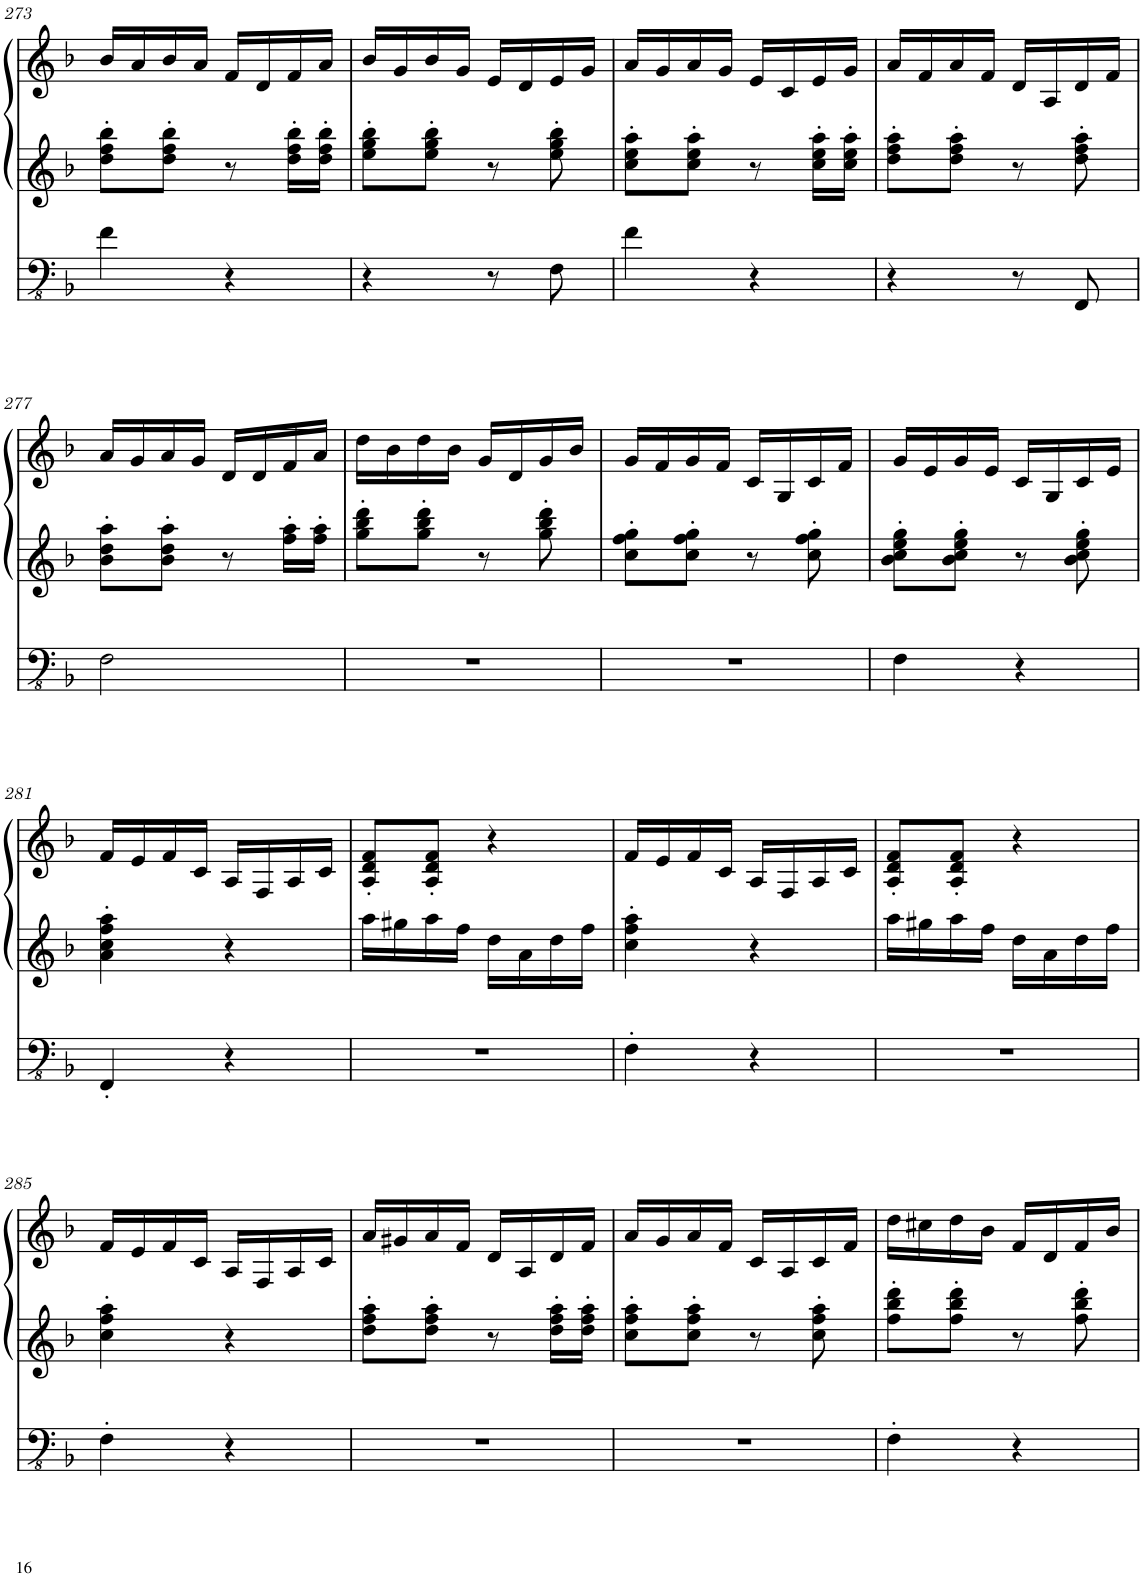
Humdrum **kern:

**kern	**kern	**kern
*part1	*part1	*part1
*staff3	*staff2	*staff1
*I"Pipe Organ	*	*
*I'Org.	*	*
!!LO:PB:g=z
*clefFv4	*clefG2	*clefG2
*k[b-]	*k[b-]	*k[b-]
*M2/4	*M2/4	*M2/4
=273	=273	=273
4F\	8dd\' 8ff\' 8bb-\'L	16b-/LL
.	.	16a/
.	8dd\' 8ff\' 8bb-\'J	16b-/
.	.	16a/JJ
4r	8r	16f/LL
.	.	16d/
.	16dd\' 16ff\' 16bb-\'LL	16f/
.	16dd\' 16ff\' 16bb-\'JJ	16a/JJ
=274	=274	=274
4r	8ee\' 8gg\' 8bb-\'L	16b-/LL
.	.	16g/
.	8ee\' 8gg\' 8bb-\'J	16b-/
.	.	16g/JJ
8r	8r	16e/LL
.	.	16d/
8FF\	8ee\' 8gg\' 8bb-\'	16e/
.	.	16g/JJ
=275	=275	=275
4F\	8cc\' 8ee\' 8aa\'L	16a/LL
.	.	16g/
.	8cc\' 8ee\' 8aa\'J	16a/
.	.	16g/JJ
4r	8r	16e/LL
.	.	16c/
.	16cc\' 16ee\' 16aa\'LL	16e/
.	16cc\' 16ee\' 16aa\'JJ	16g/JJ
=276	=276	=276
4r	8dd\' 8ff\' 8aa\'L	16a/LL
.	.	16f/
.	8dd\' 8ff\' 8aa\'J	16a/
.	.	16f/JJ
8r	8r	16d/LL
.	.	16A/
8FFF/	8dd\' 8ff\' 8aa\'	16d/
.	.	16f/JJ
!!LO:LB:g=z
=277	=277	=277
2FF\	8b-\' 8dd\' 8aa\'L	16a/LL
.	.	16g/
.	8b-\' 8dd\' 8aa\'J	16a/
.	.	16g/JJ
.	8r	16d/LL
.	.	16d/
.	16ff\' 16aa\'LL	16f/
.	16ff\' 16aa\'JJ	16a/JJ
=278	=278	=278
2r	8gg\' 8bb-\' 8ddd\'L	16dd\LL
.	.	16b-\
.	8gg\' 8bb-\' 8ddd\'J	16dd\
.	.	16b-\JJ
.	8r	16g/LL
.	.	16d/
.	8gg\' 8bb-\' 8ddd\'	16g/
.	.	16b-/JJ
=279	=279	=279
2r	8cc\' 8ff\' 8gg\'L	16g/LL
.	.	16f/
.	8cc\' 8ff\' 8gg\'J	16g/
.	.	16f/JJ
.	8r	16c/LL
.	.	16G/
.	8cc\' 8ff\' 8gg\'	16c/
.	.	16f/JJ
=280	=280	=280
4FF\	8b-\' 8cc\' 8ee\' 8gg\'L	16g/LL
.	.	16e/
.	8b-\' 8cc\' 8ee\' 8gg\'J	16g/
.	.	16e/JJ
4r	8r	16c/LL
.	.	16G/
.	8b-\' 8cc\' 8ee\' 8gg\'	16c/
.	.	16e/JJ
!!LO:LB:g=z
=281	=281	=281
4FFF'/	4a\' 4cc\' 4ff\' 4aa\'	16f/LL
.	.	16e/
.	.	16f/
.	.	16c/JJ
4r	4r	16A/LL
.	.	16F/
.	.	16A/
.	.	16c/JJ
=282	=282	=282
2r	16aa\LL	8A/' 8d/' 8f/'L
.	16gg#X\	.
.	16aa\	8A/' 8d/' 8f/'J
.	16ff\JJ	.
.	16dd\LL	4r
.	16a\	.
.	16dd\	.
.	16ff\JJ	.
=283	=283	=283
4FF'\	4cc\' 4ff\' 4aa\'	16f/LL
.	.	16e/
.	.	16f/
.	.	16c/JJ
4r	4r	16A/LL
.	.	16F/
.	.	16A/
.	.	16c/JJ
=284	=284	=284
2r	16aa\LL	8A/' 8d/' 8f/'L
.	16gg#X\	.
.	16aa\	8A/' 8d/' 8f/'J
.	16ff\JJ	.
.	16dd\LL	4r
.	16a\	.
.	16dd\	.
.	16ff\JJ	.
!!LO:LB:g=z
=285	=285	=285
4FF'\	4cc\' 4ff\' 4aa\'	16f/LL
.	.	16e/
.	.	16f/
.	.	16c/JJ
4r	4r	16A/LL
.	.	16F/
.	.	16A/
.	.	16c/JJ
=286	=286	=286
2r	8dd\' 8ff\' 8aa\'L	16a/LL
.	.	16g#X/
.	8dd\' 8ff\' 8aa\'J	16a/
.	.	16f/JJ
.	8r	16d/LL
.	.	16A/
.	16dd\' 16ff\' 16aa\'LL	16d/
.	16dd\' 16ff\' 16aa\'JJ	16f/JJ
=287	=287	=287
2r	8cc\' 8ff\' 8aa\'L	16a/LL
.	.	16g/
.	8cc\' 8ff\' 8aa\'J	16a/
.	.	16f/JJ
.	8r	16c/LL
.	.	16A/
.	8cc\' 8ff\' 8aa\'	16c/
.	.	16f/JJ
=288	=288	=288
4FF'\	8ff\' 8bb-\' 8ddd\'L	16dd\LL
.	.	16cc#X\
.	8ff\' 8bb-\' 8ddd\'J	16dd\
.	.	16b-\JJ
4r	8r	16f/LL
.	.	16d/
.	8ff\' 8bb-\' 8ddd\'	16f/
.	.	16b-/JJ
=	=	=
*-	*-	*-
